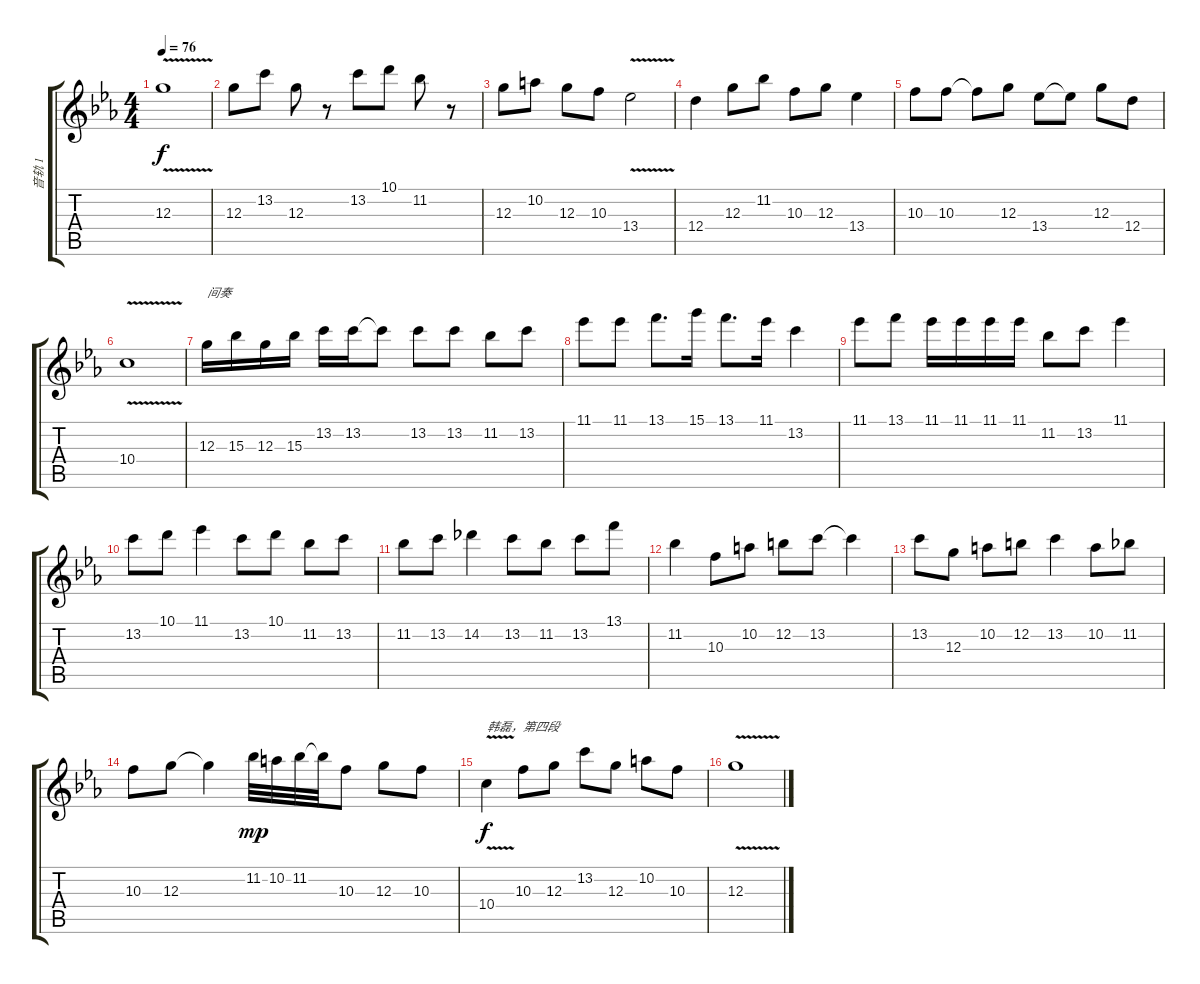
\track ("音轨 1" "音轨 1") {instrument overdrivenguitar}
\staff {score tabs}
\tuning (E4 B3 G3 D3 A2 E2) {hide}
\ts (4 4)
\tempo 76
\clef g2
\ks eb
12.3{v}.1{dy f} |
12.3.8 13.2.8 12.3.8 r.8 13.2.8 10.1.8 11.2.8 r.8 |
12.3.8 10.2.8 12.3.8 10.3.8 13.4{v}.2 |
12.4.4 12.3.8 11.2.8 10.3.8 12.3.8 13.4.4 |
10.3.8 10.3.8 10.3{t}.8 12.3.8 13.4.8 13.4{t}.8 12.3.8 12.4.8 |
10.4{v}.1 |
12.3.16{txt "间奏" instrument tuba} 15.3.16 12.3.16 15.3.16 13.2.16 13.2.16 13.2{t}.8 13.2.8 13.2.8 11.2.8 13.2.8 |
11.1.8 11.1.8 13.1.8{d} 15.1.16 13.1.8{d} 11.1.16 13.2.4 |
11.1.8 13.1.8 11.1.16 11.1.16 11.1.16 11.1.16 11.2.8 13.2.8 11.1.4 |
13.2.8 10.1.8 11.1.4 13.2.8 10.1.8 11.2.8 13.2.8 |
11.2.8 13.2.8 14.2.4 13.2.8 11.2.8 13.2.8 13.1.8 |
11.2.4 10.3.8 10.2.8 12.2.8 13.2.8 13.2{t}.4 |
13.2.8 12.3.8 10.2.8 12.2.8 13.2.4 10.2.8 11.2.8 |
10.3.8 12.3.8 12.3{t}.4 11.2.32{dy mp} 10.2.32 11.2.32 11.2{t}.32 10.3.8 12.3.8 10.3.8 |
10.4{v}.4{txt "韩磊，第四段" dy f instrument fiddle} 10.3.8 12.3.8 13.2.8 12.3.8 10.2.8 10.3.8 |
12.3{v}.1
